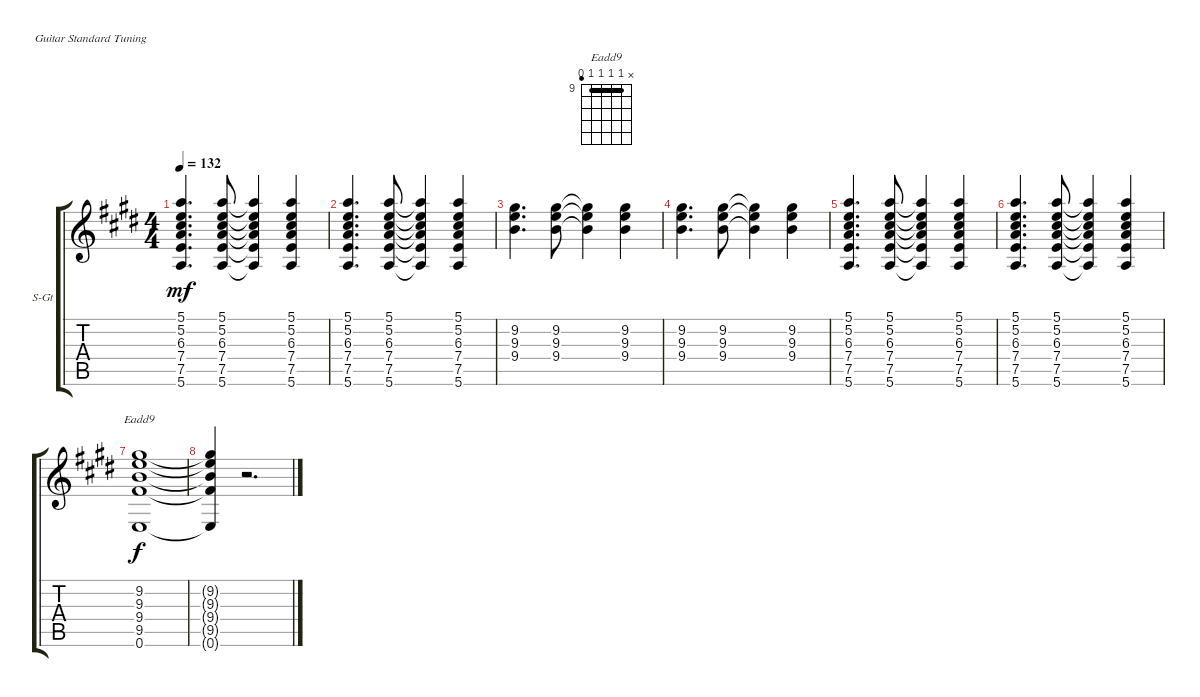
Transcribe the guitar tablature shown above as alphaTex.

\defaultSystemsLayout 4
\bracketExtendMode groupsimilarinstruments
\firstSystemTrackNameOrientation horizontal
\otherSystemsTrackNameOrientation horizontal
\track ("Rhythm Guitar" "S-Gt") {instrument acousticguitarsteel}
\staff {score tabs}
\tuning (E4 B3 G3 D3 A2 E2)
\chord ("Eadd9" x 9 9 9 9 8) {firstfret 9 showfingering false barre (9 9 9)}
\ts (4 4)
\tempo 132
\clef g2
\scale
0.333333
\ks e
(5.6 7.5 7.4 6.3 5.2 5.1).4{d dy mf} (5.1 5.2 6.3 7.4 7.5 5.6).8 (5.6{t} 7.5{t} 7.4{t} 6.3{t} 5.2{t} 5.1{t}).4 (5.1 5.2 6.3 7.4 7.5 5.6).4 |
\scale
0.333333 (5.6 7.5 7.4 6.3 5.2 5.1).4{d} (5.1 5.2 6.3 7.4 7.5 5.6).8 (5.6{t} 7.5{t} 7.4{t} 6.3{t} 5.2{t} 5.1{t}).4 (5.1 5.2 6.3 7.4 7.5 5.6).4 |
\scale
0.333333 (9.2 9.3 9.4).4{d} (9.4 9.3 9.2).8 (9.2{t} 9.3{t} 9.4{t}).4 (9.2 9.3 9.4).4 |
\scale
0.333333 (9.2 9.3 9.4).4{d} (9.4 9.3 9.2).8 (9.2{t} 9.3{t} 9.4{t}).4 (9.2 9.3 9.4).4 |
\scale
0.333333 (5.6 7.5 7.4 6.3 5.2 5.1).4{d} (5.1 5.2 6.3 7.4 7.5 5.6).8 (5.6{t} 7.5{t} 7.4{t} 6.3{t} 5.2{t} 5.1{t}).4 (5.1 5.2 6.3 7.4 7.5 5.6).4 |
\scale
0.333333 (5.6 7.5 7.4 6.3 5.2 5.1).4{d} (5.1 5.2 6.3 7.4 7.5 5.6).8 (5.6{t} 7.5{t} 7.4{t} 6.3{t} 5.2{t} 5.1{t}).4 (5.1 5.2 6.3 7.4 7.5 5.6).4 |
(0.6 9.5 9.4 9.3 9.2).1{ch "Eadd9" dy f} |
(9.2{t} 9.3{t} 9.4{t} 9.5{t} 0.6{t}).4 r.2{d}
